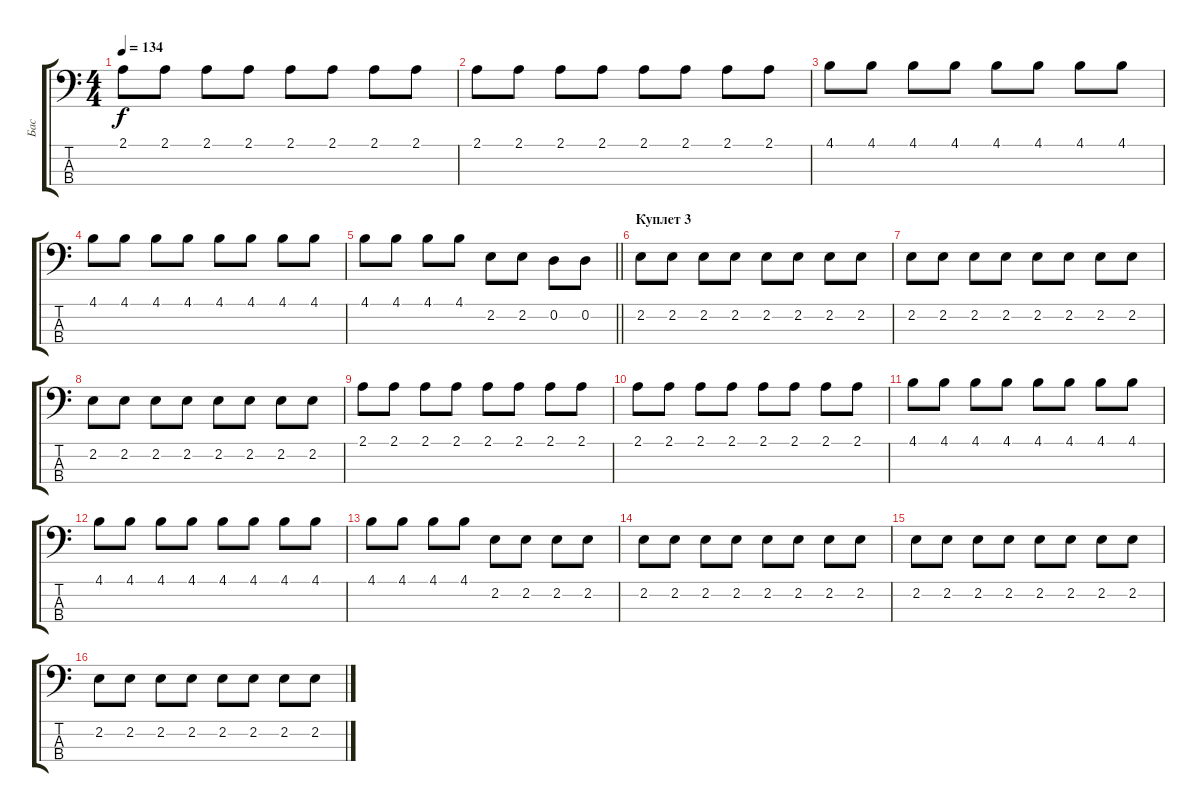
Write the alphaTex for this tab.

\track ("Бас" "Бас") {instrument electricbassfinger}
\staff {score tabs}
\tuning (G2 D2 A1 E1) {hide}
\ts (4 4)
\tempo 134
\clef f4
\ks c
2.1.8{dy f} 2.1.8 2.1.8 2.1.8 2.1.8 2.1.8 2.1.8 2.1.8 |
2.1.8 2.1.8 2.1.8 2.1.8 2.1.8 2.1.8 2.1.8 2.1.8 |
4.1.8 4.1.8 4.1.8 4.1.8 4.1.8 4.1.8 4.1.8 4.1.8 |
4.1.8 4.1.8 4.1.8 4.1.8 4.1.8 4.1.8 4.1.8 4.1.8 |
\barLineRight lightlight
4.1.8 4.1.8 4.1.8 4.1.8 2.2.8 2.2.8 0.2.8 0.2.8 |
\section ("" "Куплет 3")
2.2.8 2.2.8 2.2.8 2.2.8 2.2.8 2.2.8 2.2.8 2.2.8 |
2.2.8 2.2.8 2.2.8 2.2.8 2.2.8 2.2.8 2.2.8 2.2.8 |
2.2.8 2.2.8 2.2.8 2.2.8 2.2.8 2.2.8 2.2.8 2.2.8 |
2.1.8 2.1.8 2.1.8 2.1.8 2.1.8 2.1.8 2.1.8 2.1.8 |
2.1.8 2.1.8 2.1.8 2.1.8 2.1.8 2.1.8 2.1.8 2.1.8 |
4.1.8 4.1.8 4.1.8 4.1.8 4.1.8 4.1.8 4.1.8 4.1.8 |
4.1.8 4.1.8 4.1.8 4.1.8 4.1.8 4.1.8 4.1.8 4.1.8 |
4.1.8 4.1.8 4.1.8 4.1.8 2.2.8 2.2.8 2.2.8 2.2.8 |
2.2.8 2.2.8 2.2.8 2.2.8 2.2.8 2.2.8 2.2.8 2.2.8 |
2.2.8 2.2.8 2.2.8 2.2.8 2.2.8 2.2.8 2.2.8 2.2.8 |
2.2.8 2.2.8 2.2.8 2.2.8 2.2.8 2.2.8 2.2.8 2.2.8
